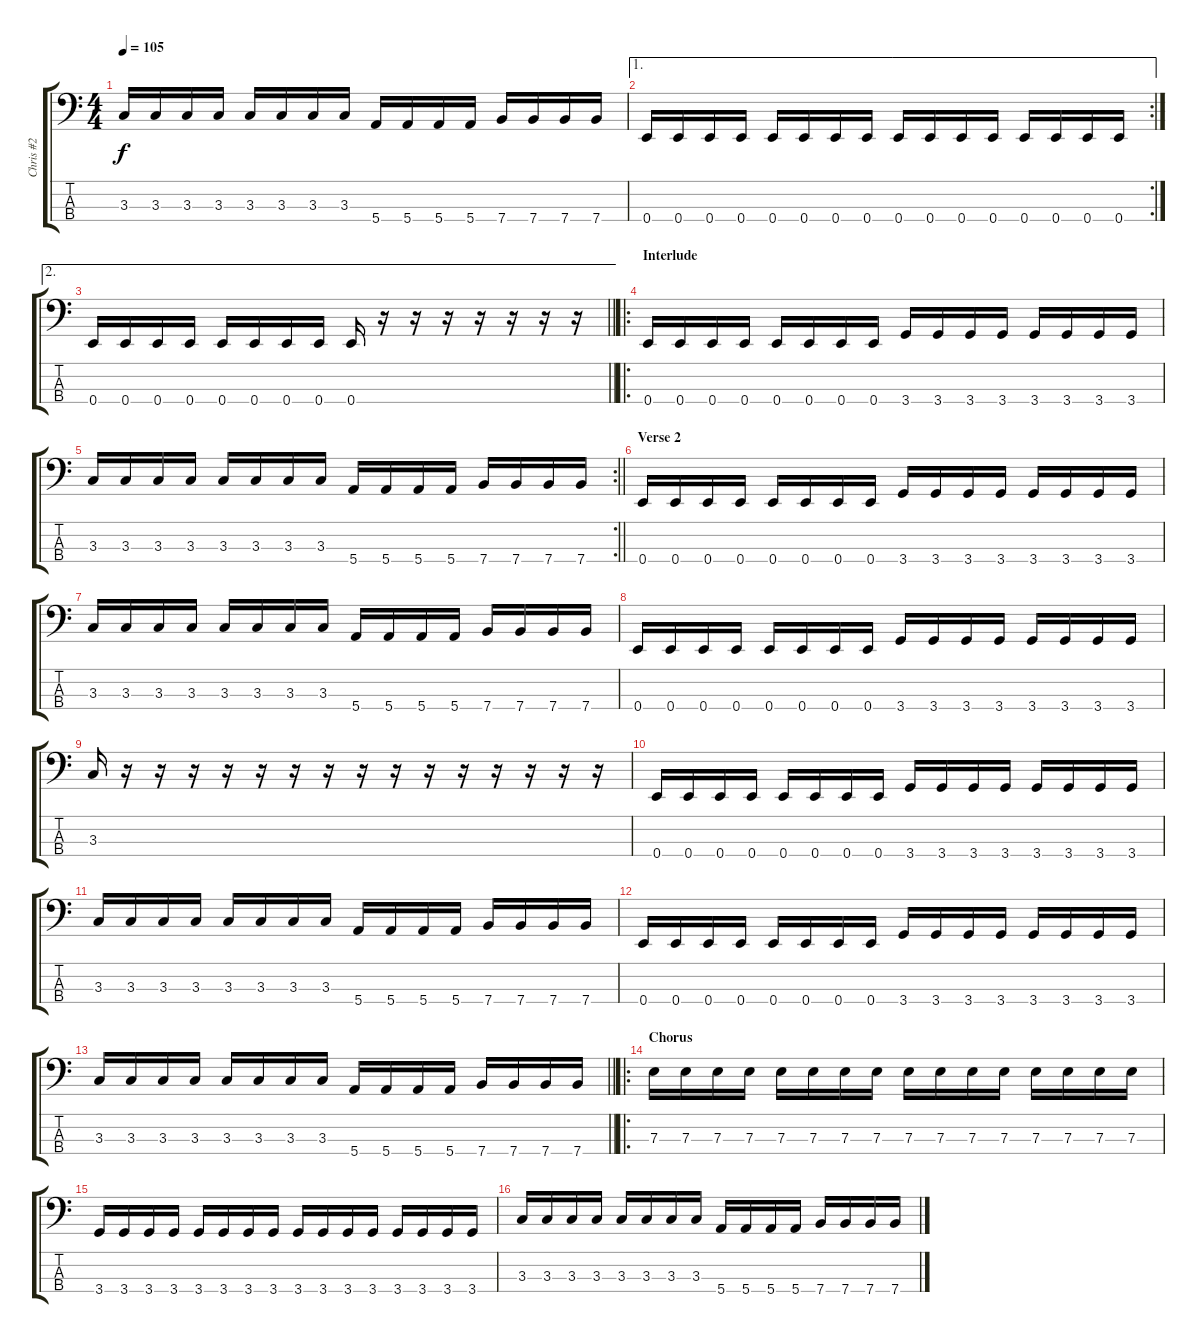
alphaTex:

\track ("Chris #2" "Chris #2") {instrument electricbasspick}
\staff {score tabs}
\tuning (G2 D2 A1 E1) {hide}
\ts (4 4)
\tempo 105
\clef f4
\ks c
3.3.16{dy f} 3.3.16 3.3.16 3.3.16 3.3.16 3.3.16 3.3.16 3.3.16 5.4.16 5.4.16 5.4.16 5.4.16 7.4.16 7.4.16 7.4.16 7.4.16 |
\ae 1
\rc 2
0.4.16 0.4.16 0.4.16 0.4.16 0.4.16 0.4.16 0.4.16 0.4.16 0.4.16 0.4.16 0.4.16 0.4.16 0.4.16 0.4.16 0.4.16 0.4.16 |
\ae 2
\barLineRight lightlight
0.4.16 0.4.16 0.4.16 0.4.16 0.4.16 0.4.16 0.4.16 0.4.16 0.4.16 r.16 r.16 r.16 r.16 r.16 r.16 r.16 |
\ro
\section ("" "Interlude")
0.4.16 0.4.16 0.4.16 0.4.16 0.4.16 0.4.16 0.4.16 0.4.16 3.4.16 3.4.16 3.4.16 3.4.16 3.4.16 3.4.16 3.4.16 3.4.16 |
\rc 2
\barLineRight lightlight
3.3.16 3.3.16 3.3.16 3.3.16 3.3.16 3.3.16 3.3.16 3.3.16 5.4.16 5.4.16 5.4.16 5.4.16 7.4.16 7.4.16 7.4.16 7.4.16 |
\section ("" "Verse 2")
0.4.16 0.4.16 0.4.16 0.4.16 0.4.16 0.4.16 0.4.16 0.4.16 3.4.16 3.4.16 3.4.16 3.4.16 3.4.16 3.4.16 3.4.16 3.4.16 |
3.3.16 3.3.16 3.3.16 3.3.16 3.3.16 3.3.16 3.3.16 3.3.16 5.4.16 5.4.16 5.4.16 5.4.16 7.4.16 7.4.16 7.4.16 7.4.16 |
0.4.16 0.4.16 0.4.16 0.4.16 0.4.16 0.4.16 0.4.16 0.4.16 3.4.16 3.4.16 3.4.16 3.4.16 3.4.16 3.4.16 3.4.16 3.4.16 |
3.3.16 r.16 r.16 r.16 r.16 r.16 r.16 r.16 r.16 r.16 r.16 r.16 r.16 r.16 r.16 r.16 |
0.4.16 0.4.16 0.4.16 0.4.16 0.4.16 0.4.16 0.4.16 0.4.16 3.4.16 3.4.16 3.4.16 3.4.16 3.4.16 3.4.16 3.4.16 3.4.16 |
3.3.16 3.3.16 3.3.16 3.3.16 3.3.16 3.3.16 3.3.16 3.3.16 5.4.16 5.4.16 5.4.16 5.4.16 7.4.16 7.4.16 7.4.16 7.4.16 |
0.4.16 0.4.16 0.4.16 0.4.16 0.4.16 0.4.16 0.4.16 0.4.16 3.4.16 3.4.16 3.4.16 3.4.16 3.4.16 3.4.16 3.4.16 3.4.16 |
\barLineRight lightlight
3.3.16 3.3.16 3.3.16 3.3.16 3.3.16 3.3.16 3.3.16 3.3.16 5.4.16 5.4.16 5.4.16 5.4.16 7.4.16 7.4.16 7.4.16 7.4.16 |
\ro
\section ("" "Chorus")
7.3.16 7.3.16 7.3.16 7.3.16 7.3.16 7.3.16 7.3.16 7.3.16 7.3.16 7.3.16 7.3.16 7.3.16 7.3.16 7.3.16 7.3.16 7.3.16 |
3.4.16 3.4.16 3.4.16 3.4.16 3.4.16 3.4.16 3.4.16 3.4.16 3.4.16 3.4.16 3.4.16 3.4.16 3.4.16 3.4.16 3.4.16 3.4.16 |
3.3.16 3.3.16 3.3.16 3.3.16 3.3.16 3.3.16 3.3.16 3.3.16 5.4.16 5.4.16 5.4.16 5.4.16 7.4.16 7.4.16 7.4.16 7.4.16
